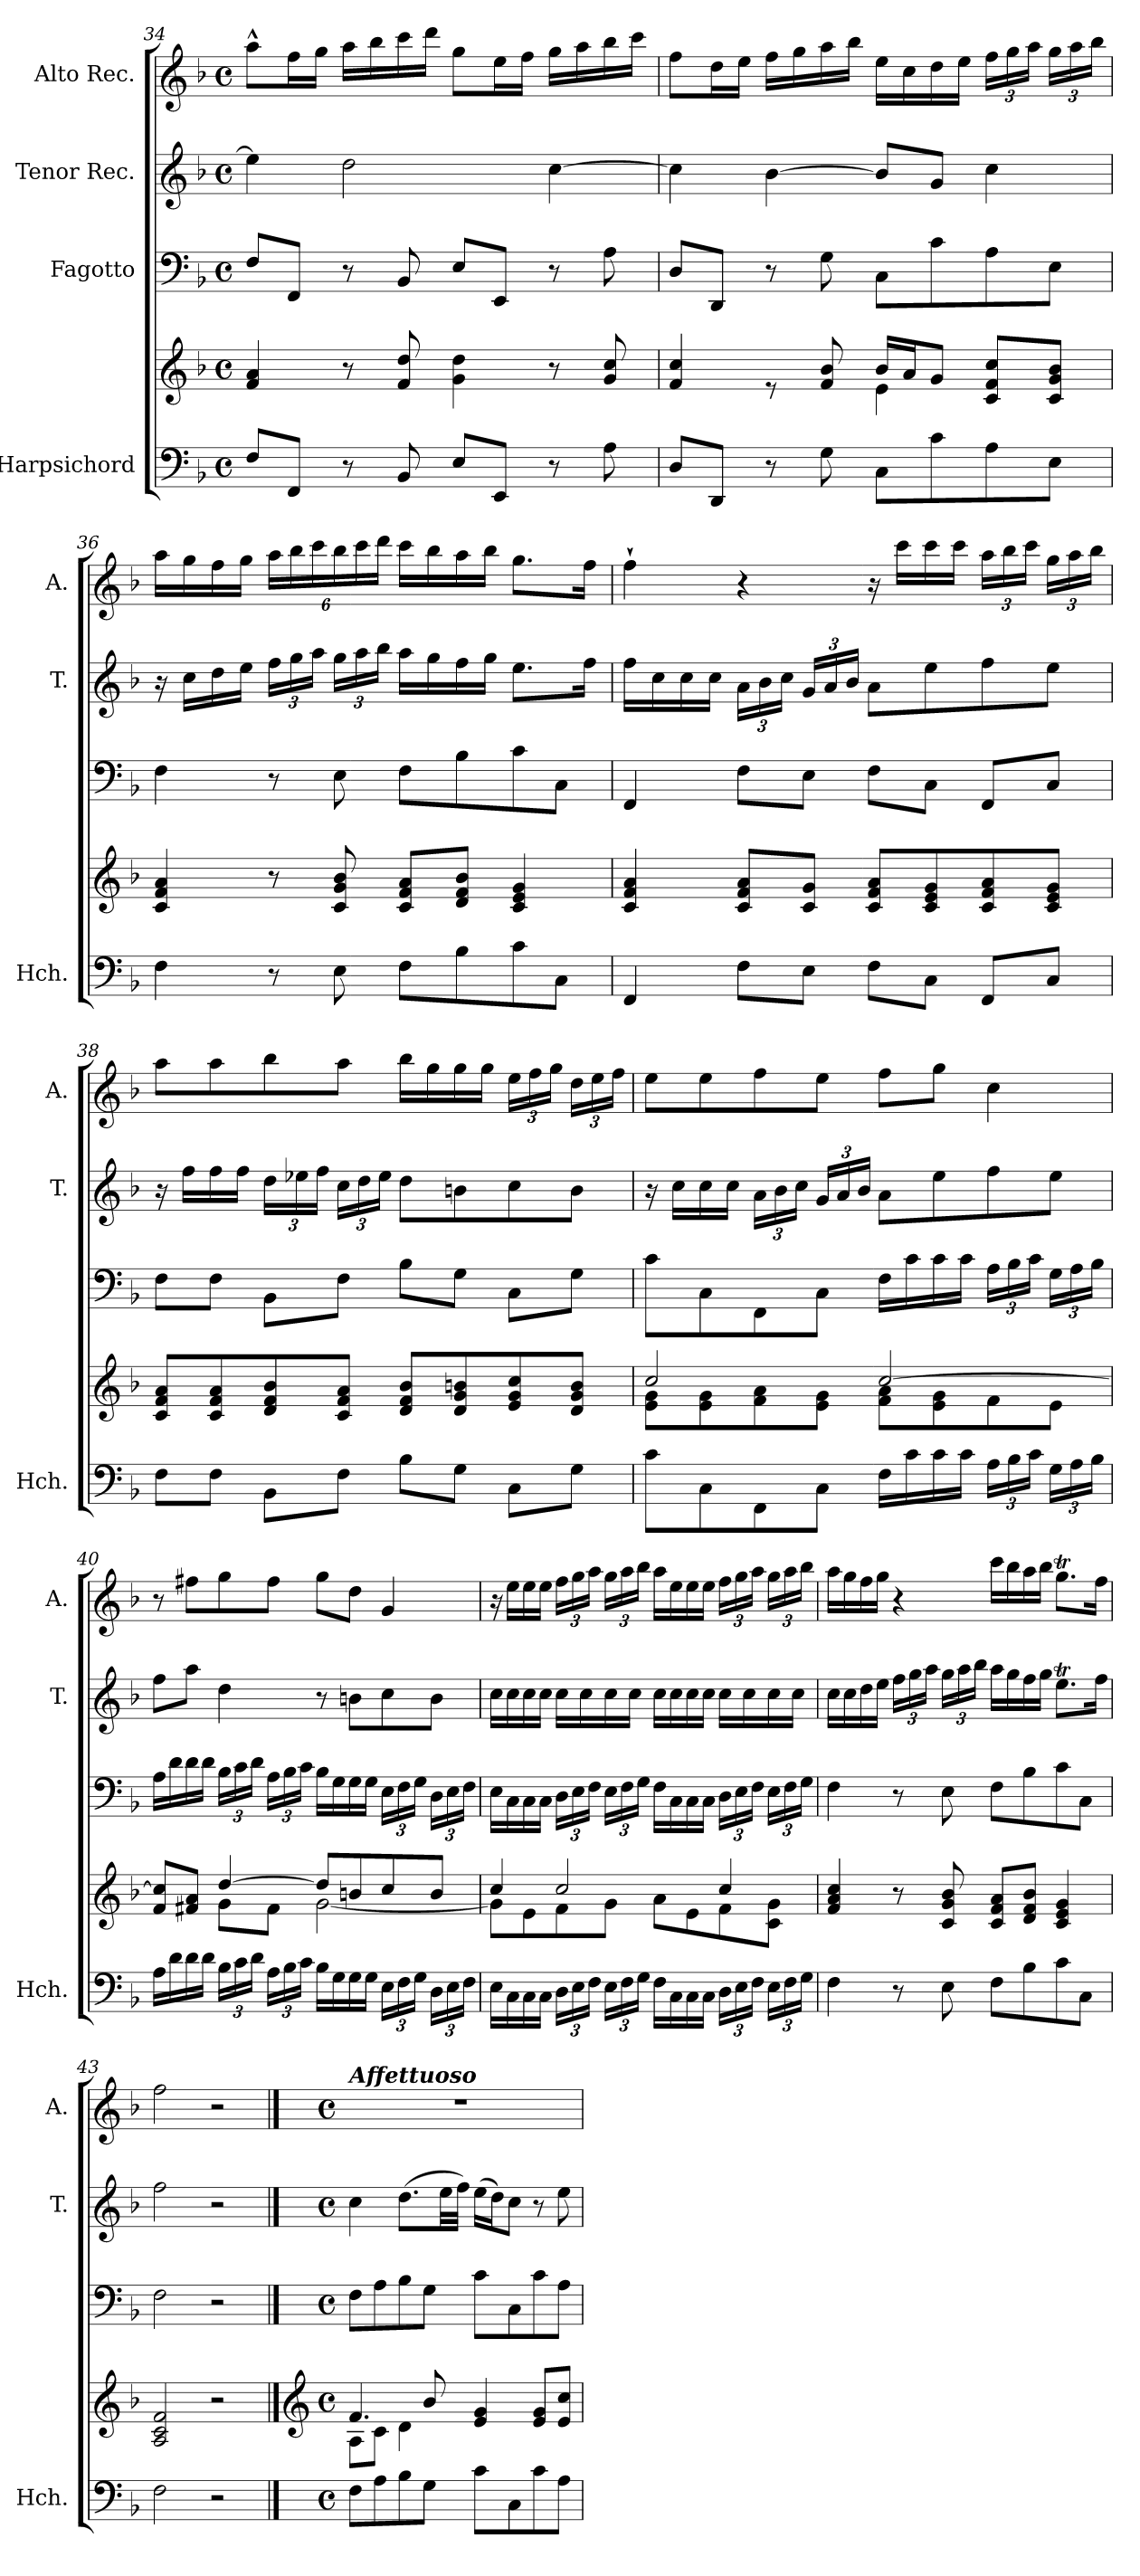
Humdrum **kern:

**kern	**kern	**kern	**kern	**kern
*part4	*part4	*part3	*part2	*part1
*staff5	*staff4	*staff3	*staff2	*staff1
*I"Harpsichord	*	*I"Fagotto	*I"Tenor Rec.	*I"Alto Rec.
*I'Hch.	*	*	*I'T.	*I'A.
*clefF4	*clefG2	*clefF4	*clefG2	*clefG2
*k[b-]	*k[b-]	*k[b-]	*k[b-]	*k[b-]
*M4/4	*M4/4	*M4/4	*M4/4	*M4/4
*met(c)	*met(c)	*met(c)	*met(c)	*met(c)
=34	=34	=34	=34	=34
8F/L	4f/ 4a/	8F/L	4ee\]	8aa^^\L
8FF/J	.	8FF/J	.	16ff\L
.	.	.	.	16gg\JJ
8r	8r	8r	2dd\	16aa\LL
.	.	.	.	16bb-\
8BB-/	8f/ 8dd/	8BB-/	.	16ccc\
.	.	.	.	16ddd\JJ
8E/L	4g\ 4dd\	8E/L	.	8gg\L
8EE/J	.	8EE/J	.	16ee\L
.	.	.	.	16ff\JJ
8r	8r	8r	[4cc\	16gg\LL
.	.	.	.	16aa\
8A\	8g/ 8cc/	8A\	.	16bb-\
.	.	.	.	16ccc\JJ
!!LO:LB:g=z
=35	=35	=35	=35	=35
*	*^	*	*	*
8D/L	4f/ 4cc/	2ryy	8D/L	4cc\]	8ff\L
8DD/J	.	.	8DD/J	.	16dd\L
.	.	.	.	.	16ee\JJ
8r	8re	.	8r	[4b-\	16ff\LL
.	.	.	.	.	16gg\
8G\	8f/ 8b-/	.	8G\	.	16aa\
.	.	.	.	.	16bb-\JJ
8C\L	16b-/LL	4e\	8C\L	8b-/L]	16ee\LL
.	16a/J	.	.	.	16cc\
8c\	8g/J	.	8c\	8g/J	16dd\
.	.	.	.	.	16ee\JJ
*	*	*	*	*	*Xbrackettup
8A\	8c/ 8f/ 8cc/L	4ryy	8A\	4cc\	24ff\LL
.	.	.	.	.	24gg\
.	.	.	.	.	24aa\JJ
8E\J	8c/ 8g/ 8b-/J	.	8E\J	.	24gg\LL
.	.	.	.	.	24aa\
.	.	.	.	.	24bb-\JJ
*	*v	*v	*	*	*
=36	=36	=36	=36	=36
4F\	4c/ 4f/ 4a/	4F\	16r	16aa\LL
.	.	.	16cc\LL	16gg\
.	.	.	16dd\	16ff\
.	.	.	16ee\JJ	16gg\JJ
*	*	*	*Xbrackettup	*
8r	8r	8r	24ff\LL	24aa\LL
.	.	.	24gg\	24bb-\
.	.	.	24aa\JJ	24ccc\
8E\	8c/ 8g/ 8b-/	8E\	24gg\LL	24bb-\
.	.	.	24aa\	24ccc\
.	.	.	24bb-\JJ	24ddd\JJ
8F\L	8c/ 8f/ 8a/L	8F\L	16aa\LL	16ccc\LL
.	.	.	16gg\	16bb-\
8B-\	8d/ 8f/ 8b-/J	8B-\	16ff\	16aa\
.	.	.	16gg\JJ	16bb-\JJ
8c\	4c/ 4e/ 4g/	8c\	8.ee\L	8.gg\L
8C\J	.	8C\J	.	.
.	.	.	16ff\Jk	16ff\Jk
=37	=37	=37	=37	=37
4FF/	4c/ 4f/ 4a/	4FF/	16ff\LL	4ff`\
.	.	.	16cc\	.
.	.	.	16cc\	.
.	.	.	16cc\JJ	.
8F\L	8c/ 8f/ 8a/L	8F\L	24a\LL	4r
.	.	.	24b-\	.
.	.	.	24cc\JJ	.
8E\J	8c/ 8g/J	8E\J	24g/LL	.
.	.	.	24a/	.
.	.	.	24b-/JJ	.
8F\L	8c/ 8f/ 8a/L	8F\L	8a\L	16r
.	.	.	.	16ccc\LL
8C\J	8c/ 8e/ 8g/	8C\J	8ee\	16ccc\
.	.	.	.	16ccc\JJ
8FF/L	8c/ 8f/ 8a/	8FF/L	8ff\	24aa\LL
.	.	.	.	24bb-\
.	.	.	.	24ccc\JJ
8C/J	8c/ 8e/ 8g/J	8C/J	8ee\J	24gg\LL
.	.	.	.	24aa\
.	.	.	.	24bb-\JJ
!!LO:PB:g=z
=38	=38	=38	=38	=38
8F\L	8c/ 8f/ 8a/L	8F\L	16r	8aa\L
.	.	.	16ff\LL	.
8F\J	8c/ 8f/ 8a/	8F\J	16ff\	8aa\
.	.	.	16ff\JJ	.
8BB-\L	8d/ 8f/ 8b-/	8BB-\L	24dd\LL	8bb-\
.	.	.	24ee-X\	.
.	.	.	24ff\JJ	.
8F\J	8c/ 8f/ 8a/J	8F\J	24cc\LL	8aa\J
.	.	.	24dd\	.
.	.	.	24ee-\JJ	.
8B-\L	8d/ 8f/ 8b-/L	8B-\L	8dd\L	16bb-\LL
.	.	.	.	16gg\
8G\J	8d/ 8g/ 8bn/	8G\J	8bn\	16gg\
.	.	.	.	16gg\JJ
8C\L	8e/ 8g/ 8cc/	8C\L	8cc\	24ee\LL
.	.	.	.	24ff\
.	.	.	.	24gg\JJ
8G\J	8d/ 8g/ 8b/J	8G\J	8b\J	24dd\LL
.	.	.	.	24ee\
.	.	.	.	24ff\JJ
=39	=39	=39	=39	=39
*	*^	*	*	*
8c\L	2cc/	8e\ 8g\L	8c\L	16r	8ee\L
.	.	.	.	16cc\LL	.
8C\	.	8e\ 8g\	8C\	16cc\	8ee\
.	.	.	.	16cc\JJ	.
8FF\	.	8f\ 8a\	8FF\	24a\LL	8ff\
.	.	.	.	24b-\	.
.	.	.	.	24cc\JJ	.
8C\J	.	8e\ 8g\J	8C\J	24g/LL	8ee\J
.	.	.	.	24a/	.
.	.	.	.	24b-/JJ	.
16F\LL	[2cc/	8f\ 8a\L	16F\LL	8a\L	8ff\L
16c\	.	.	16c\	.	.
16c\	.	8e\ 8g\	16c\	8ee\	8gg\J
16c\JJ	.	.	16c\JJ	.	.
*Xbrackettup	*	*	*Xbrackettup	*	*
24A\LL	.	8f\	24A\LL	8ff\	4cc\
24B-\	.	.	24B-\	.	.
24c\JJ	.	.	24c\JJ	.	.
24G\LL	.	8e\J	24G\LL	8ee\J	.
24A\	.	.	24A\	.	.
24B-\JJ	.	.	24B-\JJ	.	.
=40	=40	=40	=40	=40	=40
16A\LL	8f/ 8cc/]L	4ryy	16A\LL	8ff\L	8r
16d\	.	.	16d\	.	.
16d\	8f#X/ 8a/J	.	16d\	8aa\J	8ff#X\L
16d\JJ	.	.	16d\JJ	.	.
24B-\LL	[4dd/	8g\L	24B-\LL	4dd\	8gg\
24c\	.	.	24c\	.	.
24d\JJ	.	.	24d\JJ	.	.
24A\LL	.	8f#\J	24A\LL	.	8ff#\J
24B-\	.	.	24B-\	.	.
24c\JJ	.	.	24c\JJ	.	.
16B-\LL	8dd/L]	[2g\	16B-\LL	8r	8gg\L
16G\	.	.	16G\	.	.
16G\	8bn/	.	16G\	8bn\L	8dd\J
16G\JJ	.	.	16G\JJ	.	.
24E\LL	8cc/	.	24E\LL	8cc\	4g/
24F\	.	.	24F\	.	.
24G\JJ	.	.	24G\JJ	.	.
24D\LL	8b/J	.	24D\LL	8b\J	.
24E\	.	.	24E\	.	.
24F\JJ	.	.	24F\JJ	.	.
!!LO:LB:g=z
=41	=41	=41	=41	=41	=41
16E\LL	4cc/	8g\L]	16E\LL	16cc\LL	16r
16C\	.	.	16C\	16cc\	16ee\LL
16C\	.	8e\	16C\	16cc\	16ee\
16C\JJ	.	.	16C\JJ	16cc\JJ	16ee\JJ
24D\LL	2cc/	8f\	24D\LL	16cc\LL	24ff\LL
24E\	.	.	24E\	.	24gg\
.	.	.	.	16cc\	.
24F\JJ	.	.	24F\JJ	.	24aa\JJ
24E\LL	.	8g\J	24E\LL	16cc\	24gg\LL
24F\	.	.	24F\	.	24aa\
.	.	.	.	16cc\JJ	.
24G\JJ	.	.	24G\JJ	.	24bb-\JJ
16F\LL	.	8a\L	16F\LL	16cc\LL	16aa\LL
16C\	.	.	16C\	16cc\	16ee\
16C\	.	8e\	16C\	16cc\	16ee\
16C\JJ	.	.	16C\JJ	16cc\JJ	16ee\JJ
24D\LL	4cc/	8f\	24D\LL	16cc\LL	24ff\LL
24E\	.	.	24E\	.	24gg\
.	.	.	.	16cc\	.
24F\JJ	.	.	24F\JJ	.	24aa\JJ
24E\LL	.	8c\ 8g\J	24E\LL	16cc\	24gg\LL
24F\	.	.	24F\	.	24aa\
.	.	.	.	16cc\JJ	.
24G\JJ	.	.	24G\JJ	.	24bb-\JJ
*	*v	*v	*	*	*
=42	=42	=42	=42	=42
4F\	4f/ 4a/ 4cc/	4F\	16cc\LL	16aa\LL
.	.	.	16cc\	16gg\
.	.	.	16dd\	16ff\
.	.	.	16ee\JJ	16gg\JJ
8r	8r	8r	24ff\LL	4r
.	.	.	24gg\	.
.	.	.	24aa\JJ	.
8E\	8c/ 8g/ 8b-/	8E\	24gg\LL	.
.	.	.	24aa\	.
.	.	.	24bb-\JJ	.
8F\L	8c/ 8f/ 8a/L	8F\L	16aa\LL	16ccc\LL
.	.	.	16gg\	16bb-\
8B-\	8d/ 8f/ 8b-/J	8B-\	16ff\	16aa\
.	.	.	16gg\JJ	16bb-\JJ
8c\	4c/ 4e/ 4g/	8c\	8.eet\L	8.ggT\L
8C\J	.	8C\J	.	.
.	.	.	16ff\Jk	16ff\Jk
=43	=43	=43	=43	=43
2F\	2A/ 2c/ 2f/	2F\	2ff\	2ff\
2r	2r	2r	2r	2r
!!LO:LB:g=z
==44	==44	==44	==44	==44
*	*clefG2	*	*	*
*M4/4	*M4/4	*M4/4	*M4/4	*M4/4
*met(c)	*met(c)	*met(c)	*met(c)	*met(c)
*	*	*	*	*MM50
*	*^	*	*	*
!	!	!	!	!	!LO:TX:a:Bi:t=Affettuoso
8F\L	4.f/	8A\L	8F\L	4cc\	1r
8A\	.	8c\J	8A\	.	.
8B-\	.	4d\	8B-\	(>8.dd\L	.
8G\J	8b-/	.	8G\J	.	.
.	.	.	.	32ee\LL	.
.	.	.	.	32ff\JJJ)	.
8c\L	4e/ 4g/	2ryy	8c\L	(>16ee\LL	.
.	.	.	.	16dd\J)	.
8C\	.	.	8C\	8cc\J	.
8c\	8e/ 8g/L	.	8c\	8r	.
8A\J	8e/ 8cc/J	.	8A\J	8ee\	.
*	*v	*v	*	*	*
=	=	=	=	=
*-	*-	*-	*-	*-
